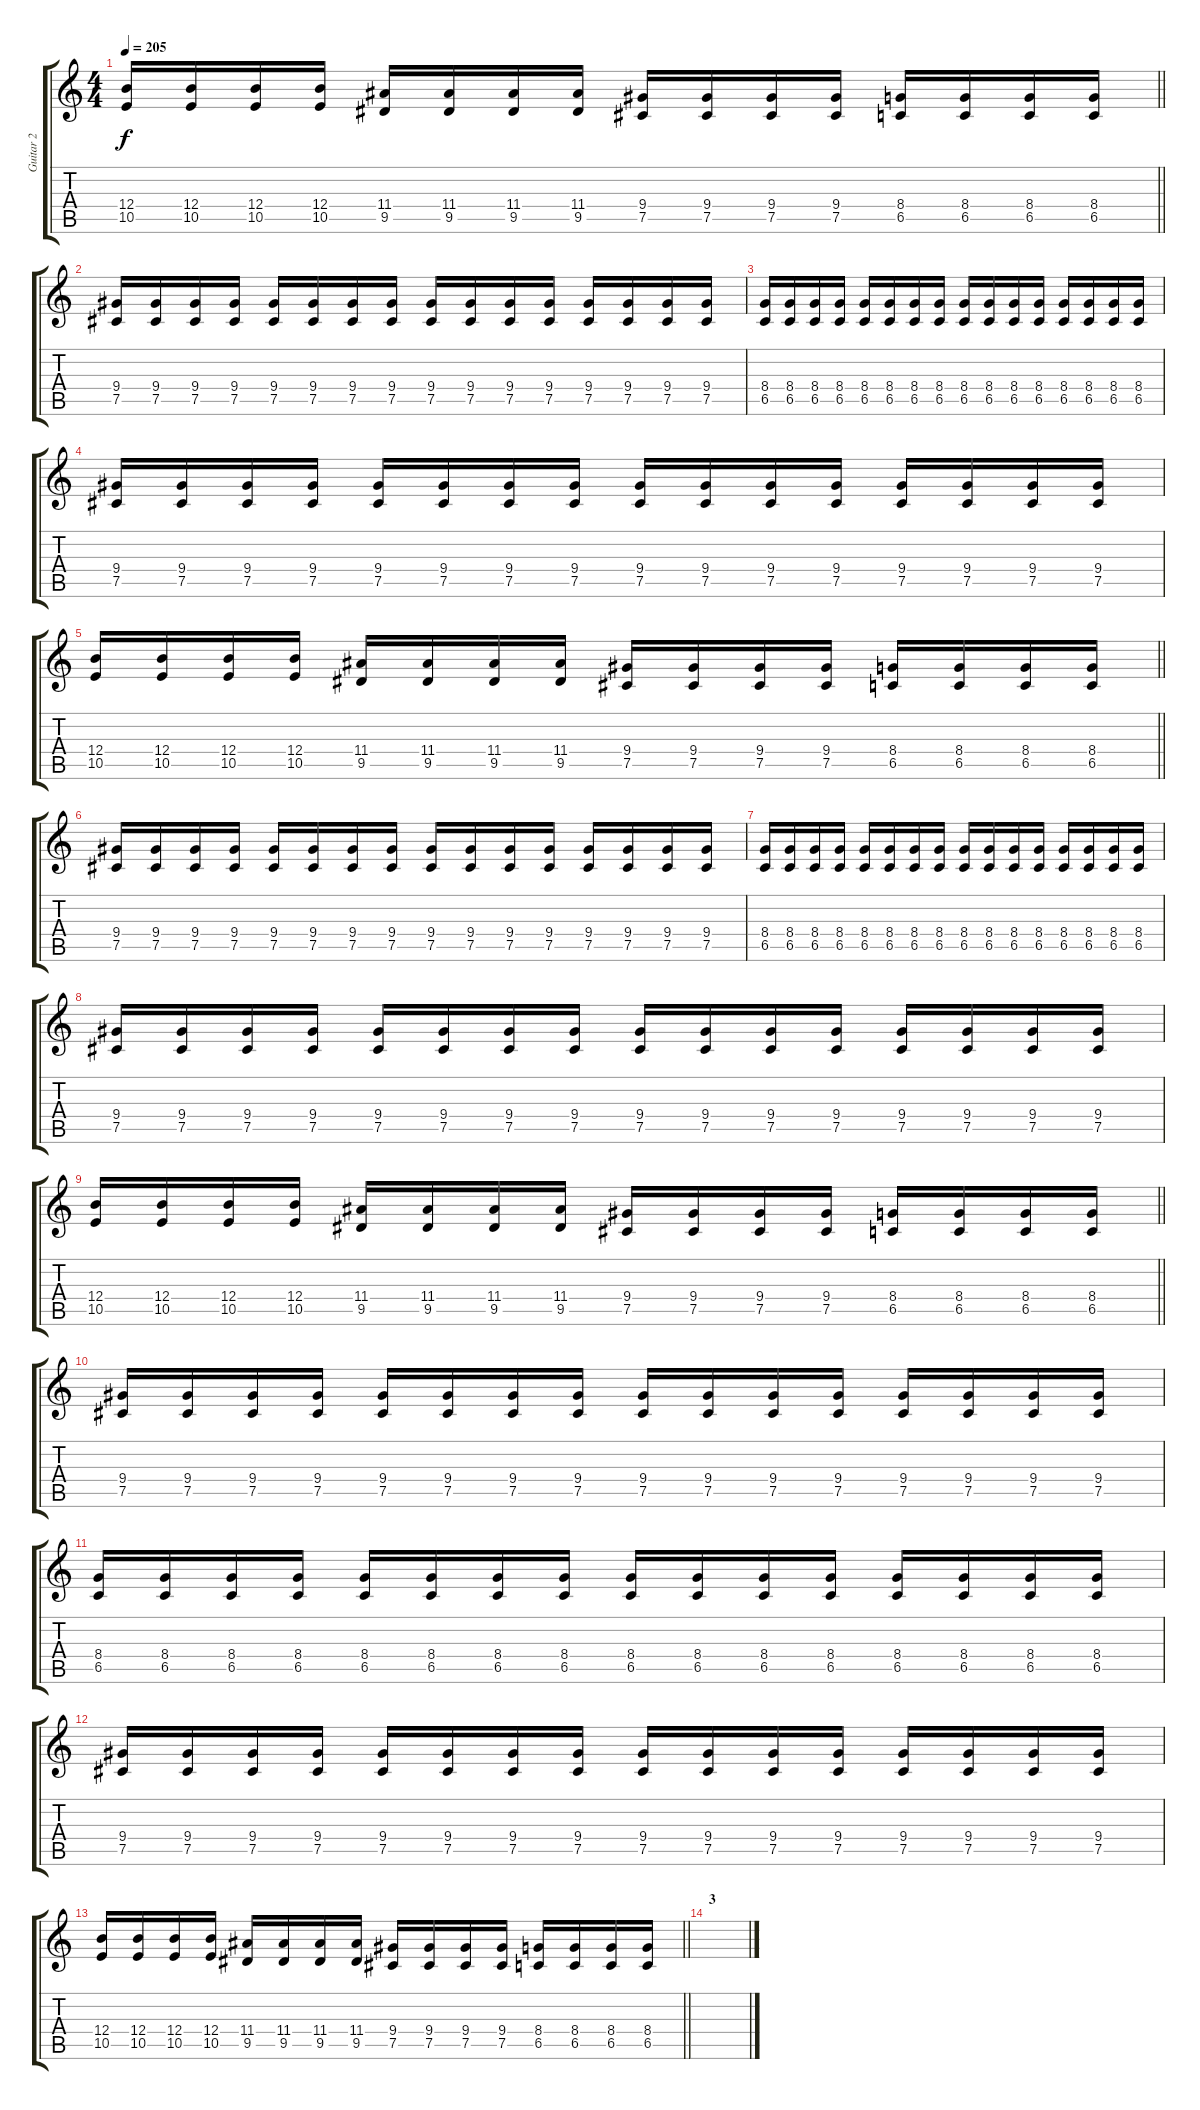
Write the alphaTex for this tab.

\track ("Guitar 2" "Guitar 2") {instrument distortionguitar}
\staff {score tabs}
\tuning (Db4 Ab3 E3 B2 Gb2 Db2) {hide}
\ts (4 4)
\tempo 205
\clef g2
\barLineRight lightlight
\ks c
(12.4 10.5).16{dy f} (12.4 10.5).16 (12.4 10.5).16 (12.4 10.5).16 (11.4 9.5).16 (11.4 9.5).16 (11.4 9.5).16 (11.4 9.5).16 (9.4 7.5).16 (9.4 7.5).16 (9.4 7.5).16 (9.4 7.5).16 (8.4 6.5).16 (8.4 6.5).16 (8.4 6.5).16 (8.4 6.5).16 |
(9.4 7.5).16 (9.4 7.5).16 (9.4 7.5).16 (9.4 7.5).16 (9.4 7.5).16 (9.4 7.5).16 (9.4 7.5).16 (9.4 7.5).16 (9.4 7.5).16 (9.4 7.5).16 (9.4 7.5).16 (9.4 7.5).16 (9.4 7.5).16 (9.4 7.5).16 (9.4 7.5).16 (9.4 7.5).16 |
(8.4 6.5).16 (8.4 6.5).16 (8.4 6.5).16 (8.4 6.5).16 (8.4 6.5).16 (8.4 6.5).16 (8.4 6.5).16 (8.4 6.5).16 (8.4 6.5).16 (8.4 6.5).16 (8.4 6.5).16 (8.4 6.5).16 (8.4 6.5).16 (8.4 6.5).16 (8.4 6.5).16 (8.4 6.5).16 |
(9.4 7.5).16 (9.4 7.5).16 (9.4 7.5).16 (9.4 7.5).16 (9.4 7.5).16 (9.4 7.5).16 (9.4 7.5).16 (9.4 7.5).16 (9.4 7.5).16 (9.4 7.5).16 (9.4 7.5).16 (9.4 7.5).16 (9.4 7.5).16 (9.4 7.5).16 (9.4 7.5).16 (9.4 7.5).16 |
\barLineRight lightlight
(12.4 10.5).16 (12.4 10.5).16 (12.4 10.5).16 (12.4 10.5).16 (11.4 9.5).16 (11.4 9.5).16 (11.4 9.5).16 (11.4 9.5).16 (9.4 7.5).16 (9.4 7.5).16 (9.4 7.5).16 (9.4 7.5).16 (8.4 6.5).16 (8.4 6.5).16 (8.4 6.5).16 (8.4 6.5).16 |
(9.4 7.5).16 (9.4 7.5).16 (9.4 7.5).16 (9.4 7.5).16 (9.4 7.5).16 (9.4 7.5).16 (9.4 7.5).16 (9.4 7.5).16 (9.4 7.5).16 (9.4 7.5).16 (9.4 7.5).16 (9.4 7.5).16 (9.4 7.5).16 (9.4 7.5).16 (9.4 7.5).16 (9.4 7.5).16 |
(8.4 6.5).16 (8.4 6.5).16 (8.4 6.5).16 (8.4 6.5).16 (8.4 6.5).16 (8.4 6.5).16 (8.4 6.5).16 (8.4 6.5).16 (8.4 6.5).16 (8.4 6.5).16 (8.4 6.5).16 (8.4 6.5).16 (8.4 6.5).16 (8.4 6.5).16 (8.4 6.5).16 (8.4 6.5).16 |
(9.4 7.5).16 (9.4 7.5).16 (9.4 7.5).16 (9.4 7.5).16 (9.4 7.5).16 (9.4 7.5).16 (9.4 7.5).16 (9.4 7.5).16 (9.4 7.5).16 (9.4 7.5).16 (9.4 7.5).16 (9.4 7.5).16 (9.4 7.5).16 (9.4 7.5).16 (9.4 7.5).16 (9.4 7.5).16 |
\barLineRight lightlight
(12.4 10.5).16 (12.4 10.5).16 (12.4 10.5).16 (12.4 10.5).16 (11.4 9.5).16 (11.4 9.5).16 (11.4 9.5).16 (11.4 9.5).16 (9.4 7.5).16 (9.4 7.5).16 (9.4 7.5).16 (9.4 7.5).16 (8.4 6.5).16 (8.4 6.5).16 (8.4 6.5).16 (8.4 6.5).16 |
(9.4 7.5).16 (9.4 7.5).16 (9.4 7.5).16 (9.4 7.5).16 (9.4 7.5).16 (9.4 7.5).16 (9.4 7.5).16 (9.4 7.5).16 (9.4 7.5).16 (9.4 7.5).16 (9.4 7.5).16 (9.4 7.5).16 (9.4 7.5).16 (9.4 7.5).16 (9.4 7.5).16 (9.4 7.5).16 |
(8.4 6.5).16 (8.4 6.5).16 (8.4 6.5).16 (8.4 6.5).16 (8.4 6.5).16 (8.4 6.5).16 (8.4 6.5).16 (8.4 6.5).16 (8.4 6.5).16 (8.4 6.5).16 (8.4 6.5).16 (8.4 6.5).16 (8.4 6.5).16 (8.4 6.5).16 (8.4 6.5).16 (8.4 6.5).16 |
(9.4 7.5).16 (9.4 7.5).16 (9.4 7.5).16 (9.4 7.5).16 (9.4 7.5).16 (9.4 7.5).16 (9.4 7.5).16 (9.4 7.5).16 (9.4 7.5).16 (9.4 7.5).16 (9.4 7.5).16 (9.4 7.5).16 (9.4 7.5).16 (9.4 7.5).16 (9.4 7.5).16 (9.4 7.5).16 |
\barLineRight lightlight
(12.4 10.5).16 (12.4 10.5).16 (12.4 10.5).16 (12.4 10.5).16 (11.4 9.5).16 (11.4 9.5).16 (11.4 9.5).16 (11.4 9.5).16 (9.4 7.5).16 (9.4 7.5).16 (9.4 7.5).16 (9.4 7.5).16 (8.4 6.5).16 (8.4 6.5).16 (8.4 6.5).16 (8.4 6.5).16 |
\section ("" "3")
